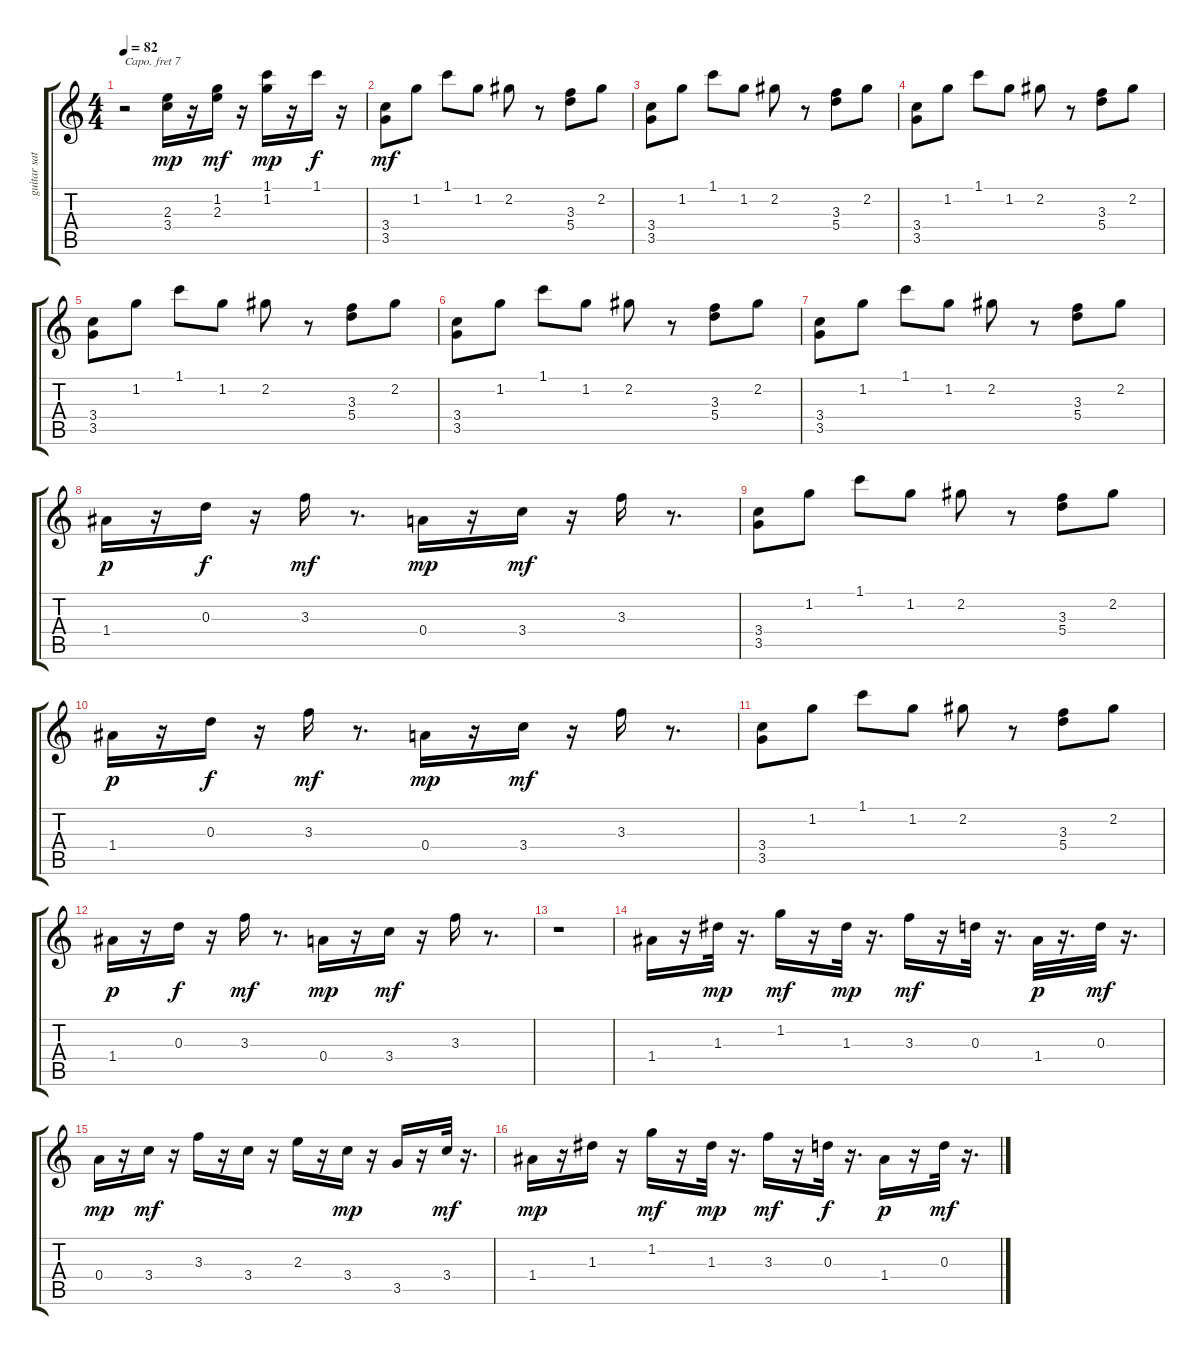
\track ("guitar saturé" "guitar sat") {instrument distortionguitar}
\staff {score tabs}
\capo 7
\tuning (E4 B3 G3 D3 A2 E2) {hide}
\ts (4 4)
\tempo 82
\clef g2
\ks c
r.2{dy mf} (2.3 3.4).16{dy mp} r.16 (1.2 2.3).16{dy mf} r.16 (1.1 1.2).16{dy mp} r.16 1.1.16{dy f} r.16 |
(3.4 3.5).8{dy mf} 1.2.8 1.1.8 1.2.8 2.2.8 r.8 (3.3 5.4).8 2.2.8 |
(3.4 3.5).8 1.2.8 1.1.8 1.2.8 2.2.8 r.8 (3.3 5.4).8 2.2.8 |
(3.4 3.5).8 1.2.8 1.1.8 1.2.8 2.2.8 r.8 (3.3 5.4).8 2.2.8 |
(3.4 3.5).8 1.2.8 1.1.8 1.2.8 2.2.8 r.8 (3.3 5.4).8 2.2.8 |
(3.4 3.5).8 1.2.8 1.1.8 1.2.8 2.2.8 r.8 (3.3 5.4).8 2.2.8 |
(3.4 3.5).8 1.2.8 1.1.8 1.2.8 2.2.8 r.8 (3.3 5.4).8 2.2.8 |
1.4.16{dy p} r.16 0.3.16{dy f} r.16 3.3.16{dy mf} r.8{d} 0.4.16{dy mp} r.16 3.4.16{dy mf} r.16 3.3.16 r.8{d} |
(3.4 3.5).8 1.2.8 1.1.8 1.2.8 2.2.8 r.8 (3.3 5.4).8 2.2.8 |
1.4.16{dy p} r.16 0.3.16{dy f} r.16 3.3.16{dy mf} r.8{d} 0.4.16{dy mp} r.16 3.4.16{dy mf} r.16 3.3.16 r.8{d} |
(3.4 3.5).8 1.2.8 1.1.8 1.2.8 2.2.8 r.8 (3.3 5.4).8 2.2.8 |
1.4.16{dy p} r.16 0.3.16{dy f} r.16 3.3.16{dy mf} r.8{d} 0.4.16{dy mp} r.16 3.4.16{dy mf} r.16 3.3.16 r.8{d} |
r.1 |
1.4.16 r.16 1.3.32{dy mp} r.16{d} 1.2.16{dy mf} r.16 1.3.32{dy mp} r.16{d} 3.3.16{dy mf} r.16 0.3.32 r.16{d} 1.4.32{dy p} r.16{d} 0.3.32{dy mf} r.16{d} |
0.4.16{dy mp} r.16 3.4.16{dy mf} r.16 3.3.16 r.16 3.4.16 r.16 2.3.16 r.16 3.4.16{dy mp} r.16 3.5.16 r.16 3.4.32{dy mf} r.16{d} |
1.4.16{dy mp} r.16 1.3.16 r.16 1.2.16{dy mf} r.16 1.3.32{dy mp} r.16{d} 3.3.16{dy mf} r.16 0.3.32{dy f} r.16{d} 1.4.16{dy p} r.16 0.3.32{dy mf} r.16{d}
